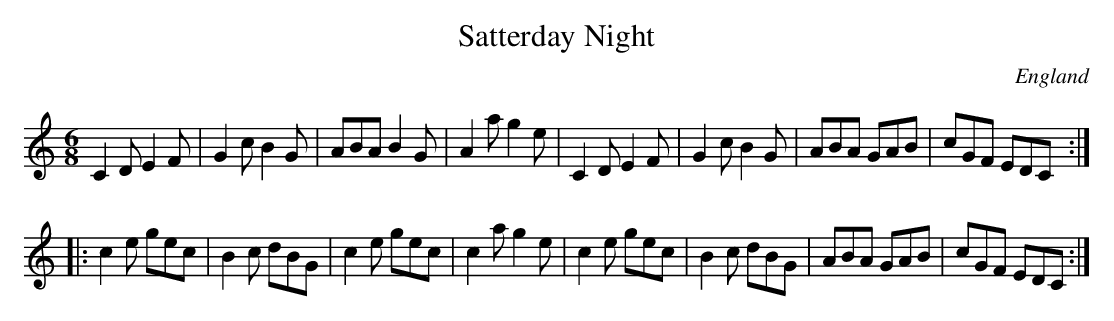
X:1
T:Satterday Night
O:England
M:6/8
K:C
C2D E2F|G2c B2G|ABA B2G|A2a g2e|\
C2D E2F|G2c B2G|ABA GAB|cGF EDC:|
|:c2e gec|B2c dBG|c2e gec|c2a g2e|\
c2e gec|B2c dBG|ABA GAB|cGF EDC:|
